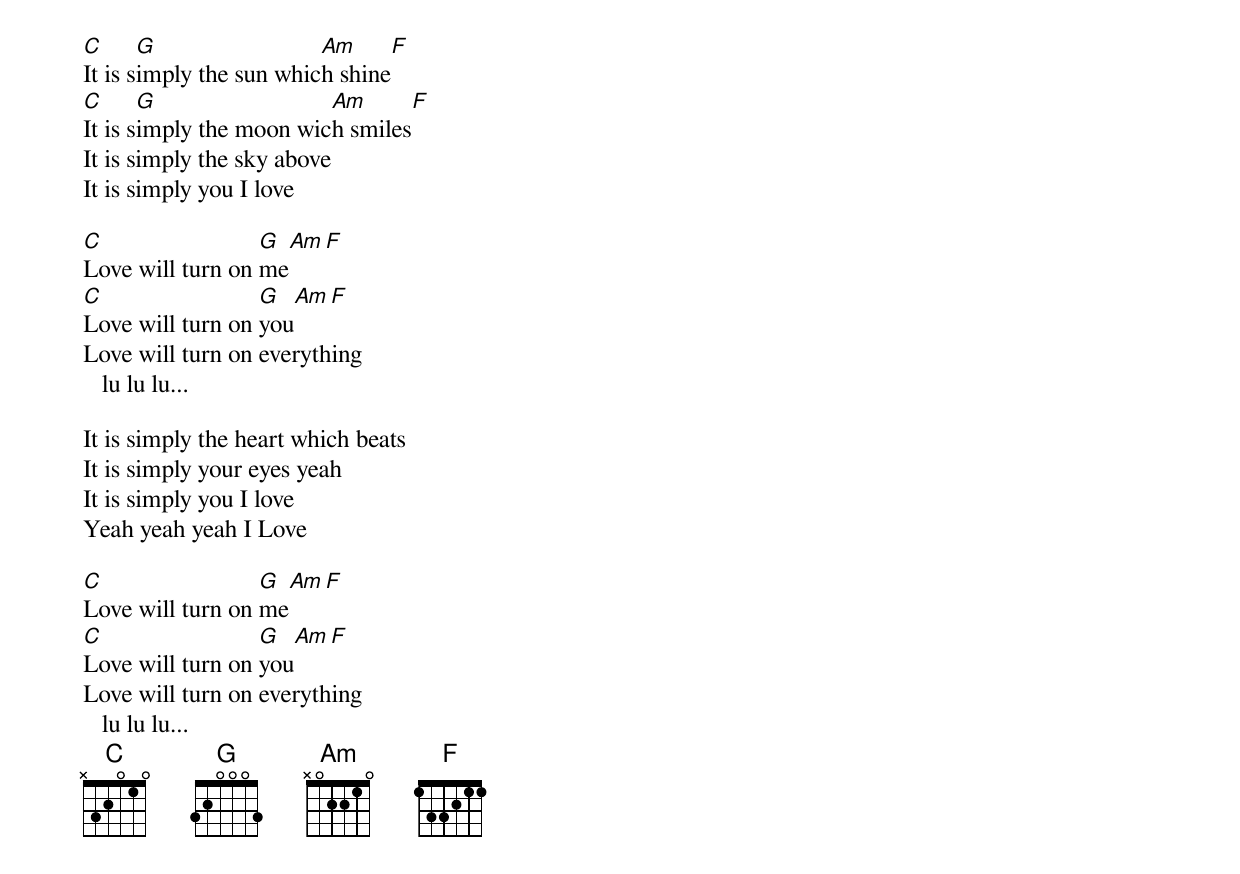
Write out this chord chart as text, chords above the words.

C      G                 Am                F
It is simply the sun which shine
C      G                 Am                F
It is simply the moon wich smiles
It is simply the sky above
It is simply you I love

C                 G           Am     F
Love will turn on me
C                 G           Am     F
Love will turn on you
Love will turn on everything
   lu lu lu...

It is simply the heart which beats
It is simply your eyes yeah
It is simply you I love
Yeah yeah yeah I Love

C                 G           Am     F
Love will turn on me
C                 G           Am     F
Love will turn on you
Love will turn on everything
   lu lu lu...
